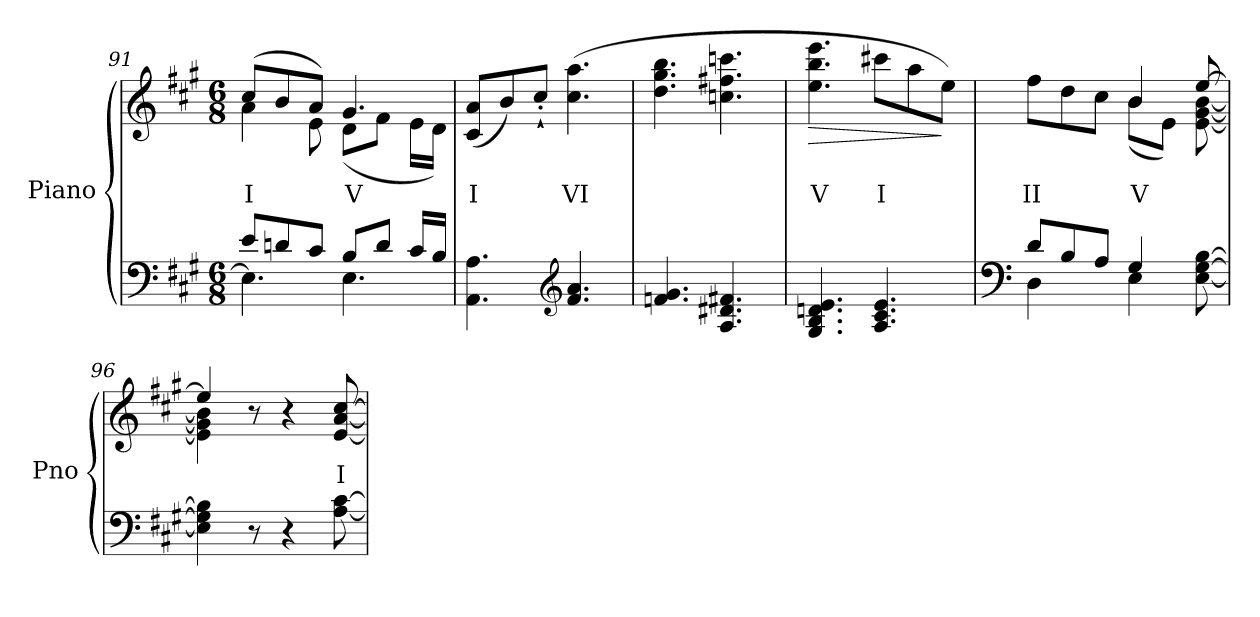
**kern	**kern	**text	**dynam
*part1	*part1	*part1	*part1
*staff2	*staff1	*staff1	*staff1/2
*I"Piano	*	*	*
*I'Pno	*	*	*
!!LO:PB:g=z
*clefF4	*clefG2	*	*
*k[f#c#g#]	*k[f#c#g#]	*	*
*M6/8	*M6/8	*	*
=91	=91	=91	=91
*^	*^	*	*
!	!	!	!	!LO:LY:b	!
8e/L	4.E\]	(>8cc#/L	4a\	I	.
8dn/	.	8b/	.	.	.
8c#/J	.	8a/J)	8e\	.	.
!	!	!	!	!LO:LY:b	!
8B/L	4.E\	4.g#/	(>8d\L	V	.
8d/J	.	.	8f#\J	.	.
16c#/LL	.	.	16e\LL	.	.
16B/JJ	.	.	16d\JJ)	.	.
*v	*v	*	*	*	*
=92	=92	=92	=92	=92
!	!	!	!LO:LY:b	!
*	*v	*v	*	*
4.AA\ 4.A\	(<8c#/ 8a/L	I	.
.	8b/)	.	.
.	8cc#'`/J	.	.
*clefG2	*	*	*
!	!	!LO:LY:b	!
4.f#/ 4.a/	(>4.cc#\ 4.aa\	VI	.
=93	=93	=93	=93
4.fn/ 4.g#/	4.dd\ 4.gg#\ 4.bb\	.	.
4.A/ 4.d#X/ 4.f#X/	4.ccn\ 4.ff#X\ 4.cccn\	.	.
=94	=94	=94	=94
!	!	!LO:LY:b	!LO:HP:b
4.G#/ 4.B/ 4.dn/ 4.e/	4.ee\ 4.bb\ 4.eee\	V	>
!	!	!LO:LY:b	!
4.A/ 4.c#/ 4.e/	8ccc#X\L	I	.
.	8aa\	.	.
.	8ee\J)	.	]
=95	=95	=95	=95
*clefF4	*	*	*
*^	*	*	*
!	!	!	!LO:LY:b	!
*	*	*^	*	*
8d/L	4D\	8ff#\L	4.ryy	II	.
8B/	.	8dd\	.	.	.
8A/J	8ryy	8cc#\J	.	.	.
!	!	!	!	!LO:LY:b	!
4G#/	4E\	4b/	(<8b\L	V	.
.	.	.	8e\J)	.	.
[8E\ [8G#\ [8B\	8ryy	[8ee/	[8e\ [8g#\ [8b\	.	.
*v	*v	*	*	*	*
=96	=96	=96	=96	=96
4E\] 4G#\] 4B\]	4ee/]	4e\] 4g#\] 4b\]	.	.
8r	8r	2ryy	.	.
4r	4r	.	.	.
!	!	!	!LO:LY:b	!
[8A\ [8c#\	[8e/ [8a/ [8cc#/	.	I	.
*	*v	*v	*	*
=	=	=	=
*-	*-	*-	*-
